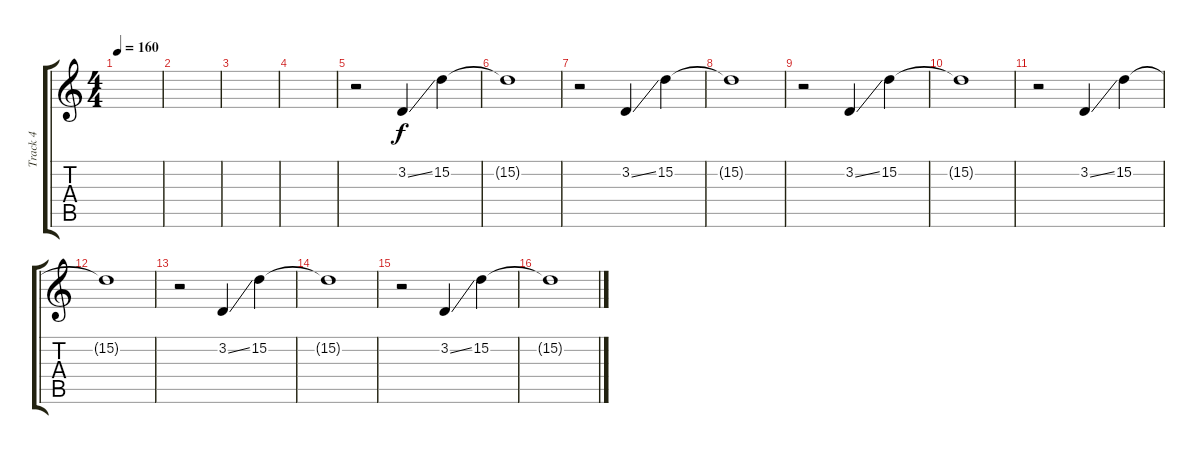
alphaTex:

\track ("Track 4" "Track 4") {instrument lead2sawtooth}
\staff {score tabs}
\tuning (E4 B3 G3 D3 A2 D2) {hide}
\ts (4 4)
\tempo 160
\clef g2
\ks c
|
|
|
|
r.2 3.2{ss}.4 15.2.4 |
15.2{t}.1 |
r.2 3.2{ss}.4 15.2.4 |
15.2{t}.1 |
r.2 3.2{ss}.4 15.2.4 |
15.2{t}.1 |
r.2 3.2{ss}.4 15.2.4 |
15.2{t}.1 |
r.2 3.2{ss}.4 15.2.4 |
15.2{t}.1 |
r.2 3.2{ss}.4 15.2.4 |
15.2{t}.1
